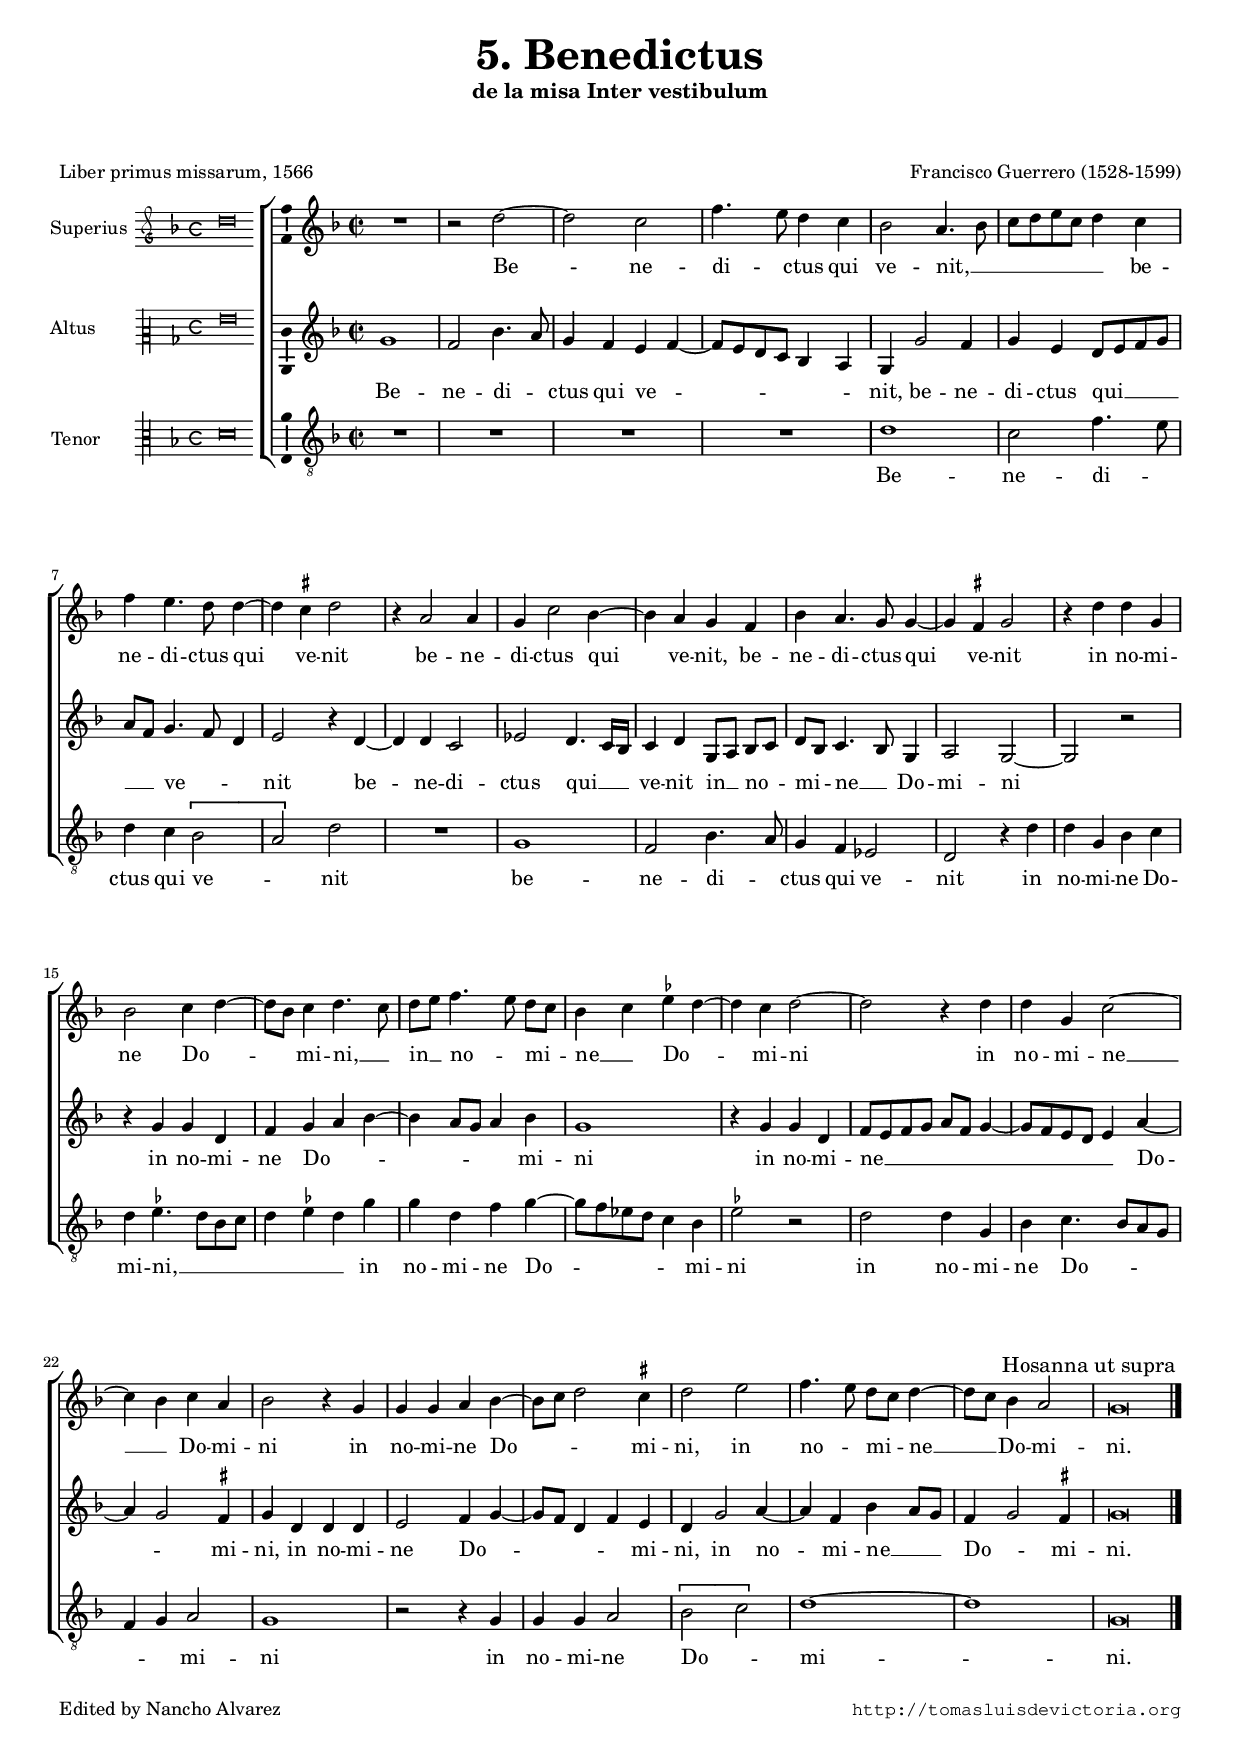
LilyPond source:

\version "2.18.0"

#(set-default-paper-size "a4")
#(set-global-staff-size 16.2)
#(ly:set-option 'point-and-click #f)
%mobile -s16 -i3.5

italicas=\override LyricText.font-shape = #'italic
rectas=\override LyricText.font-shape = #'upright
ss=\once \set suggestAccidentals = ##t
incipitwidth = 20

htitle="Inter vestibulum: Benedictus"
hcomposer="Guerrero"

\header {
	title=\markup{\fontsize #3 "5. Benedictus"}
	subtitle="de la misa Inter vestibulum"
	subsubtitle=\markup{\null \vspace #2 }
	composer="Francisco Guerrero (1528-1599)"
        pdfauthor=\composer
	%opus="(-)"
	poet="Liber primus missarum, 1566"
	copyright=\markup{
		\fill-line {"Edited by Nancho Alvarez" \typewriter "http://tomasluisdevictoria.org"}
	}
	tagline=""
}

global={\key f \major \time 2/2 \skip 1*29 \bar "|." }


cantus=\relative c''{
	R1
	r2 d ~
	d c
	f4. e8 d4 c
	bes2 a4. bes8
	c d e c
	d4 c f e4. d8 d4 ~
	d \ss cis d2
	r4 a2 a4
	g4 c2 bes4 ~
	bes a g f
	bes a4. g8 g4 ~
	g \ss fis g2
	r4 d' d g,
	bes2 c4 d ~
	d8 bes c4 d4. c8
	d e f4. e8 d8[ c]
	bes4 c \ss ees d ~
	d c d2 ~
	d2 r4 d
	d g, c2 ~
	c4 bes c a
	bes2 r4 g
	g g a bes ~
	bes8 c d2 \ss cis4
	d2 e
	f4. e8 d c d4 ~
	d8 c bes4 a2
	g\breve*1/2
	\override Score.RehearsalMark.self-alignment-X = #right
        \override Score.RehearsalMark.break-visibility = #begin-of-line-invisible
        \mark \markup{\smaller "Hosanna ut supra"}
}

altus=\relative c''{
	g1
	f2 bes4. a8
	g4 f e f ~
	f8 e d c bes4 a
	g4 g'2 f4
	g4 e d8 e f g
	a f g4. f8 d4
	e2 r4 d ~
	d d c2
	ees2 d4. c16 bes
	c4 d g,8[ a] bes[ c]
	d bes c4. bes8 g4
	a2 g ~
	g r
	r4 g' g d
	f g a bes ~
	bes a8 g a4 bes
	g1
	r4 g g d
	f8 e f g a f g4 ~
	g8 f e d e4 a ~
	a g2 \ss fis4
	g4 d d d
	e2 f4 g ~
	g8 f d4 f e
	d g2 a4 ~
	a f bes a8 g
	f4 g2 \ss fis4
	g\breve*1/2
}

tenor=\relative c'{
	R1*4
	d1
	c2 f4. e8 
	d4 c \[bes2
	a\] d
	R1
	g,1
	f2 bes4. a8
	g4 f ees2
	d r4 d'
	d g, bes c
	d \ss ees4. d8 bes c
	d4 \ss ees4 d g
	g d f g ~
	g8 f ees d c4 bes
	\ss ees2 r
	d2 d4 g, 
	bes c4. bes8 a g
	f4 g a2
	g1
	r2 r4 g
	g g a2
	\[bes2 c\]
	d1 ~
	d
	g,\breve*1/2
}


textocantus=\lyricmode{
Be -- ne -- di -- _ ctus qui ve -- nit, __ _ _ _ _ _ _ 
be -- ne -- di -- ctus qui ve -- nit
be -- ne -- di -- ctus qui ve -- nit,
be -- ne -- di -- ctus qui ve -- nit
in no -- mi -- ne Do -- _ _ mi -- ni, __ _ 
in __ _ no -- _ mi -- _ ne __ _ Do -- _ mi -- ni
in no -- mi -- ne __ _ Do -- mi -- ni
in no -- mi -- ne Do -- _ _ mi -- ni,
in no -- _ mi -- _ ne __ _ Do -- mi -- ni.
}

textoaltus=\lyricmode{
Be -- ne -- di -- _ ctus qui ve -- _ _ _ _ _ _ nit,
be -- ne -- di -- ctus qui __ _ _ _ _ _ ve -- _ _ nit
be -- ne -- di -- ctus qui __ _ _ ve -- nit
in __ _ no -- _ mi -- _ ne __ _ Do -- mi -- ni
in no -- mi -- ne Do -- _ _ _ _ _ mi -- ni
in no -- mi -- ne __ _ _ _ _ _ _ _ _ _ _ Do -- _ mi -- ni,
in no -- mi -- ne Do -- _ _ _ _ mi -- ni,
in no -- mi -- ne __ _ _ Do -- _ mi -- ni.
}

textotenor=\lyricmode{
Be -- ne -- di -- _ ctus qui ve -- _ nit
be -- ne -- di -- _ ctus qui ve -- nit
in no -- mi -- ne Do -- mi -- ni, __ _ _ _ _ _ _ 
in no -- mi -- ne Do -- _ _ _ _ mi -- ni
in no -- mi -- ne Do -- _ _ _ _ _ mi -- ni
in no -- mi -- ne Do -- _ mi -- ni.
}


incipitcantus=\markup{
	\score{
		{ 
		\set Staff.instrumentName="Superius "
		\override NoteHead.style = #'neomensural
		\override Rest.style = #'neomensural
		\override Staff.TimeSignature.style = #'neomensural
		\cadenzaOn 
		\clef "petrucci-g"
		\key f \major
		\time 4/4
		d''\breve
		} 
	\layout {
		\context {\Voice
			\remove Ligature_bracket_engraver
			\consists Mensural_ligature_engraver
		}
		line-width=\incipitwidth
		indent = 0
	}
	}
}


incipitaltus=\markup{
	\score{
		{ 
		\set Staff.instrumentName="Altus       "
		\override NoteHead.style = #'neomensural
		\override Rest.style = #'neomensural
		\override Staff.TimeSignature.style = #'neomensural
		\cadenzaOn 
		\clef "petrucci-c2"
		\key f \major
		\time 4/4
		g'\breve
		} 
	\layout {
		\context {\Voice
			\remove Ligature_bracket_engraver
			\consists Mensural_ligature_engraver
		}
		line-width=\incipitwidth
		indent = 0
	}
	}
}

incipittenor=\markup{
	\score{
		{ 
		\set Staff.instrumentName="Tenor      "
		\override NoteHead.style = #'neomensural 
		\override Rest.style = #'neomensural
		\override Staff.TimeSignature.style = #'neomensural
		\cadenzaOn 
		\clef "petrucci-c3"
		\key f \major
		\time 4/4
		d'\breve
		} 
	\layout {
		\context {\Voice
			\remove Ligature_bracket_engraver
			\consists Mensural_ligature_engraver
		}
		line-width=\incipitwidth
		indent=0
	}
	}
}



\score {\transpose c' c'{
\new ChoirStaff<<

	\new Staff <<\global
	\new Voice="v1" {
		\set Staff.instrumentName=\incipitcantus
		\clef "treble"
		\cantus }
	\new Lyrics \lyricsto "v1" {\textocantus }
	>>

	\new Staff <<\global
	\new Voice="v2" {
		\set Staff.instrumentName=\incipitaltus
		\clef "treble"
		\altus }
	\new Lyrics \lyricsto "v2" {\textoaltus }
	>>
	
	\new Staff <<\global
	\new Voice="v3" {
		\set Staff.instrumentName=\incipittenor
		\clef "G_8"
		\tenor }
	\new Lyrics \lyricsto "v3" {\textotenor }
	>>

>>

	}%transpose

\layout{ 
	\context {\Lyrics 
		\override VerticalAxisGroup.staff-affinity = #UP
		\override VerticalAxisGroup.nonstaff-relatedstaff-spacing =
			#'((basic-distance . 0) (minimum-distance . 0) (padding . 1))
		\override LyricText.font-size = #1.2
		\override LyricHyphen.minimum-distance = #0.5
	}
	\context {\Score 
		tempoHideNote = ##t
		\override BarNumber.padding = #2 
	}
	\context {\Voice 
		%melismaBusyProperties = #'()
		%autoBeaming = ##f
	}
	\context {\Staff 
                %\RemoveEmptyStaves
                %\override VerticalAxisGroup.remove-first = ##t
		\override VerticalAxisGroup.staff-staff-spacing =
			#'((basic-distance . 12) (minimum-distance . 0) (padding . 1))
		\consists Ambitus_engraver 
		\override LigatureBracket.padding = #1
	}
}

%\midi { \mtempo }

}


\paper{
	evenHeaderMarkup=\markup  \fill-line { \fromproperty #'page:page-number-string \htitle \hcomposer }
	oddHeaderMarkup= \markup  \fill-line { \on-the-fly #not-first-page \hcomposer \on-the-fly #not-first-page \htitle \on-the-fly #not-first-page \fromproperty #'page:page-number-string }
	%system-count=20
	%page-count = 8
	ragged-last-bottom = ##f
	indent=3.6\cm
	system-system-spacing =
	#'((basic-distance . 20) (minimum-distance . 0) (padding . 5))
	top-system-spacing = % header
	#'((basic-distance . 9) (minimum-distance . 0) (padding . 0))
	last-bottom-spacing = % footer
	#'((basic-distance . 12) (minimum-distance . 0) (padding . 0))
	markup-system-spacing.padding = #1.5

first-page-number=16
oddHeaderMarkup=\markup \fill-line {\hcomposer \htitle \fromproperty #'page:page-number-string }
evenHeaderMarkup=\markup \fill-line {\on-the-fly #not-first-page \fromproperty #'page:page-number-string \on-the-fly #not-first-page \htitle \on-the-fly #not-first-page \hcomposer }
}